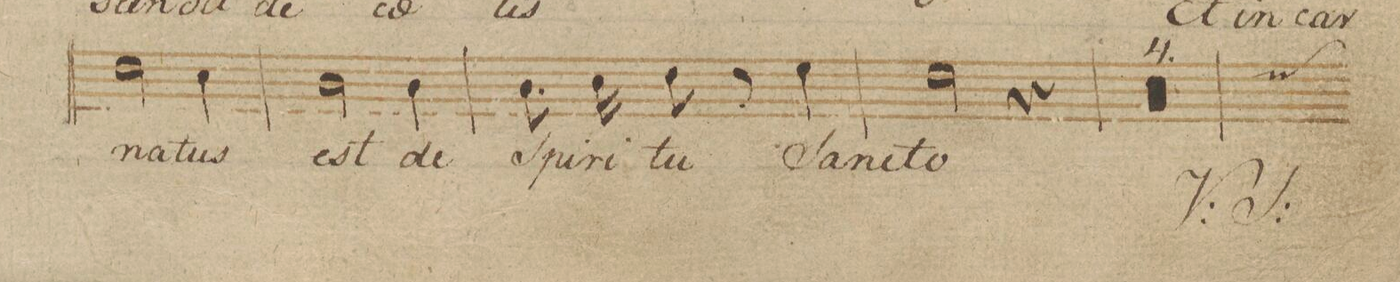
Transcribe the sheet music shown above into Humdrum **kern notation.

**kern	**text	**dynam
*I"Tenore.	*	*
*clefC4	*	*
*k[b-e-a-d-]	*	*
*met(c|)	*	*
*M3/4	*	*
2c\	-na-	.
4B-\	-tus	.
=82	=82	=82
2A-\	est	.
4A-\	de	.
=83	=83	=83
8.A-\	Spi-	.
16B-\	-ri-	.
8c\	-tu	.
8r	.	.
4d-\	Sanc-	.
=84	=84	=84
2c\	-to	.
4r	.	.
=85	=85	=85
0.r	.	.
=86	=86	=86
=87	=87	=87
=88	=88	=88
*custos:d	*	*
=89	=89	=89
*-	*-	*-
